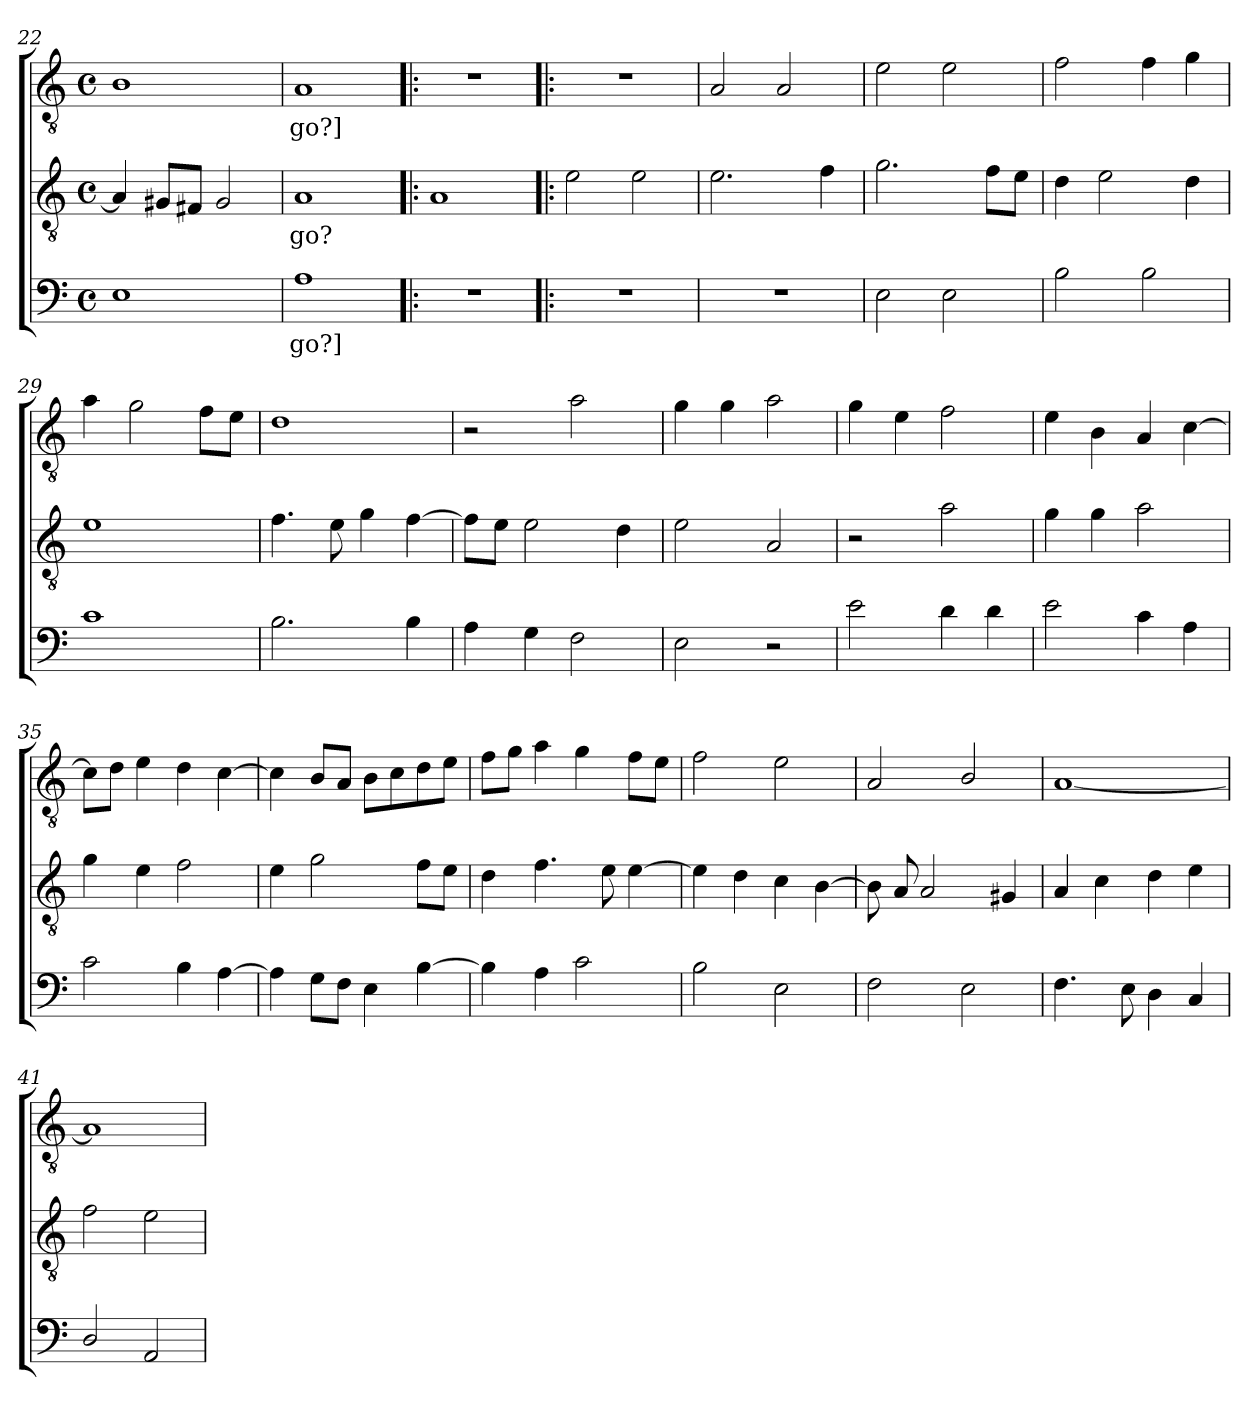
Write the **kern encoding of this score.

**kern	**text	**kern	**text	**kern	**text
*part3	*part3	*part2	*part2	*part1	*part1
*staff3	*staff3	*staff2	*staff2	*staff1	*staff1
*clefF4	*	*clefGv2	*	*clefGv2	*
*k[]	*	*k[]	*	*k[]	*
*C:	*	*C:	*	*C:	*
*M4/4	*	*M4/4	*	*M4/4	*
*met(c)	*	*met(c)	*	*met(c)	*
=22	=22	=22	=22	=22	=22
1E	.	4A/]	.	1B	.
.	.	8G#X/L	.	.	.
.	.	8F#X/J	.	.	.
.	.	2G#/	.	.	.
=23	=23	=23	=23	=23	=23
!	!LO:LY:b	!	!LO:LY:b	!	!LO:LY:b
1A	-go?]	1A	-go?	1A	-go?]
=24|!:	=24|!:	=24|!:	=24|!:	=24|!:	=24|!:
1r	.	1A	.	1r	.
=25	=25	=25	=25	=25	=25
1r	.	2e\	.	1r	.
.	.	2e\	.	.	.
!!LO:LB:g=z
=26	=26	=26	=26	=26	=26
1r	.	2.e\	.	2A/	.
.	.	.	.	2A/	.
.	.	4f\	.	.	.
=27	=27	=27	=27	=27	=27
2E\	.	2.g\	.	2e\	.
2E\	.	.	.	2e\	.
.	.	8f\L	.	.	.
.	.	8e\J	.	.	.
=28	=28	=28	=28	=28	=28
2B\	.	4d\	.	2f\	.
.	.	2e\	.	.	.
2B\	.	.	.	4f\	.
.	.	4d\	.	4g\	.
=29	=29	=29	=29	=29	=29
1c	.	1e	.	4a\	.
.	.	.	.	2g\	.
.	.	.	.	8f\L	.
.	.	.	.	8e\J	.
=30	=30	=30	=30	=30	=30
2.B\	.	4.f\	.	1d	.
.	.	8e\	.	.	.
.	.	4g\	.	.	.
4B\	.	[>4f\	.	.	.
!!LO:LB:g=z
=31	=31	=31	=31	=31	=31
4A\	.	8f\L]	.	2r	.
.	.	8e\J	.	.	.
4G\	.	2e\	.	.	.
2F\	.	.	.	2a\	.
.	.	4d\	.	.	.
=32	=32	=32	=32	=32	=32
2E\	.	2e\	.	4g\	.
.	.	.	.	4g\	.
2r	.	2A/	.	2a\	.
=33	=33	=33	=33	=33	=33
2e\	.	2r	.	4g\	.
.	.	.	.	4e\	.
4d\	.	2a\	.	2f\	.
4d\	.	.	.	.	.
=34	=34	=34	=34	=34	=34
2e\	.	4g\	.	4e\	.
.	.	4g\	.	4B\	.
4c\	.	2a\	.	4A/	.
4A\	.	.	.	[>4c\	.
=35	=35	=35	=35	=35	=35
2c\	.	4g\	.	8c\L]	.
.	.	.	.	8d\J	.
.	.	4e\	.	4e\	.
4B\	.	2f\	.	4d\	.
[>4A\	.	.	.	[>4c\	.
!!LO:LB:g=z
=36	=36	=36	=36	=36	=36
4A\]	.	4e\	.	4c\]	.
8G\L	.	2g\	.	8B/L	.
8F\J	.	.	.	8A/J	.
4E\	.	.	.	8B\L	.
.	.	.	.	8c\	.
[>4B\	.	8f\L	.	8d\	.
.	.	8e\J	.	8e\J	.
=37	=37	=37	=37	=37	=37
4B\]	.	4d\	.	8f\L	.
.	.	.	.	8g\J	.
4A\	.	4.f\	.	4a\	.
2c\	.	.	.	4g\	.
.	.	8e\	.	.	.
.	.	[>4e\	.	8f\L	.
.	.	.	.	8e\J	.
=38	=38	=38	=38	=38	=38
2B\	.	4e\]	.	2f\	.
.	.	4d\	.	.	.
2E\	.	4c\	.	2e\	.
.	.	[>4B\	.	.	.
=39	=39	=39	=39	=39	=39
2F\	.	8B\]	.	2A/	.
.	.	8A/	.	.	.
.	.	2A/	.	.	.
2E\	.	.	.	2B/	.
.	.	4G#X/	.	.	.
=40	=40	=40	=40	=40	=40
4.F\	.	4A/	.	[<1A	.
.	.	4c\	.	.	.
8E\	.	.	.	.	.
4D\	.	4d\	.	.	.
4C/	.	4e\	.	.	.
=41	=41	=41	=41	=41	=41
2D/	.	2f\	.	1A]	.
2AA/	.	2e\	.	.	.
=	=	=	=	=	=
*-	*-	*-	*-	*-	*-
